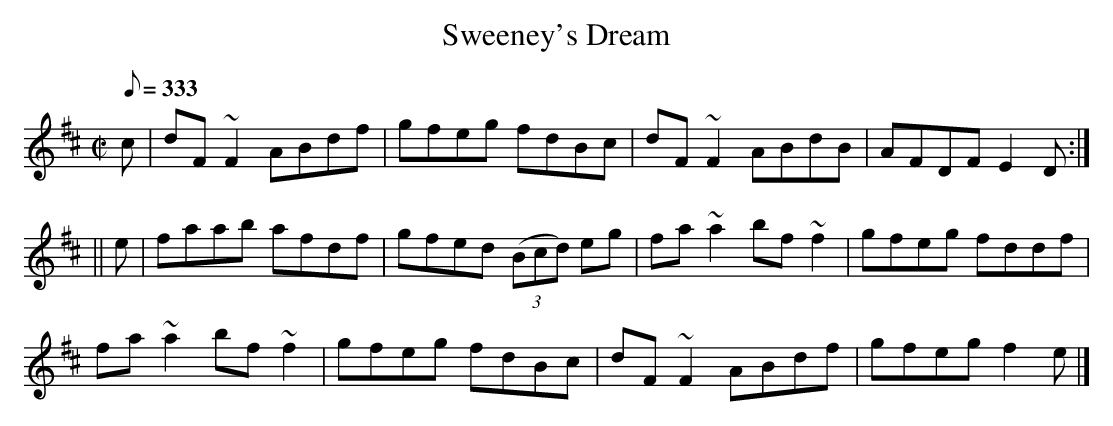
X:1
T:Sweeney's Dream
L:1/8
Q:333
M:C|
K:D
c|dF ~F2 ABdf|gfeg fdBc|dF ~F2 ABdB|AFDF E2 D:|
||e|faab afdf|gfed (3(Bcd) eg|fa ~a2 bf ~f2|gfeg fddf|
fa ~a2 bf ~f2|gfeg fdBc|dF ~F2 ABdf|gfeg f2 e|]
